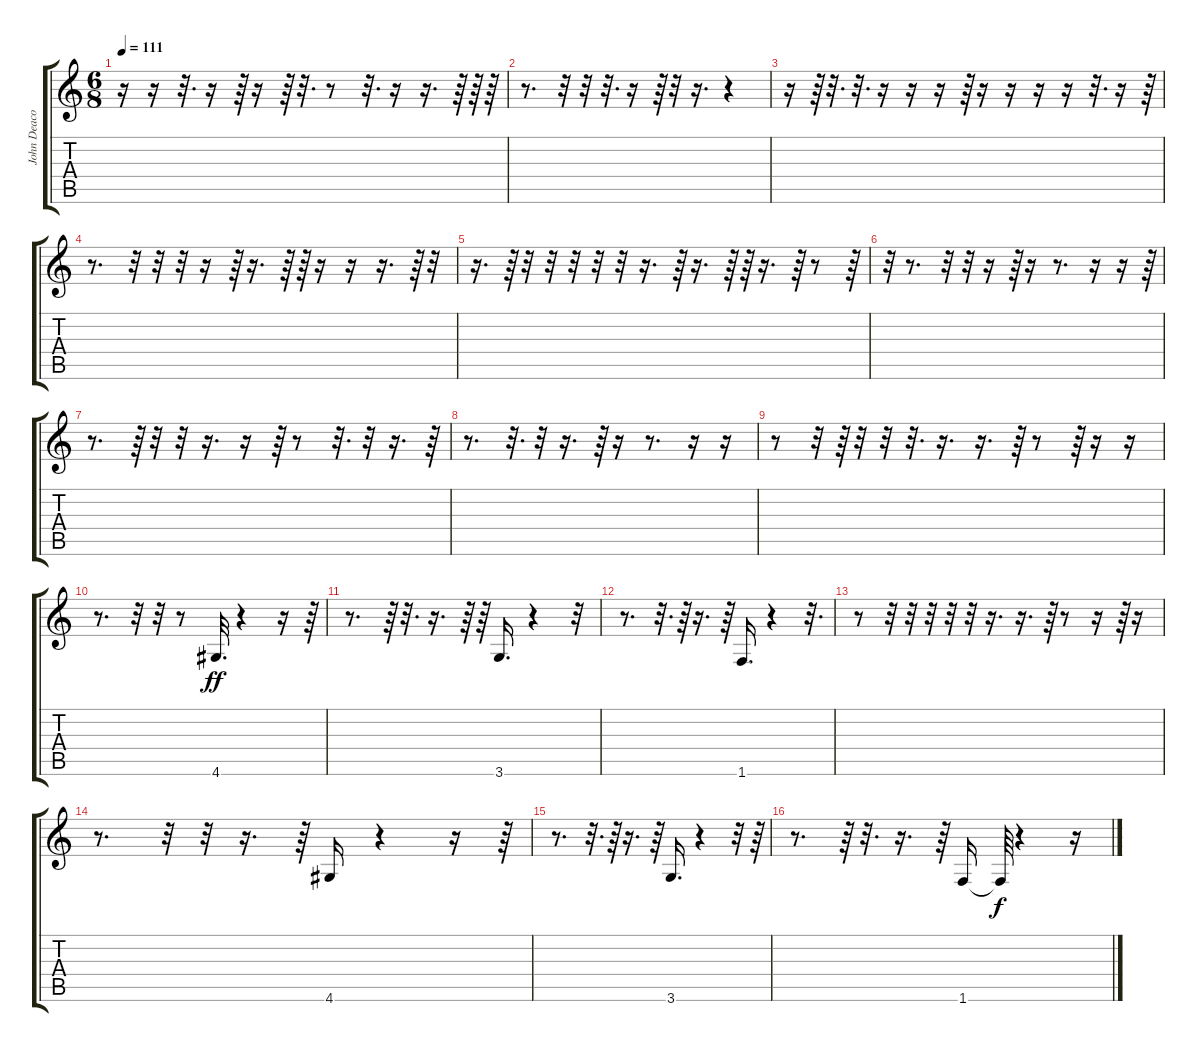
\track ("John Deacon" "John Deaco") {mute instrument fretlessbass}
\staff {score tabs}
\tuning (E4 B3 G3 D3 A2 E2) {hide}
\ts (6 8)
\tempo 111
\clef g2
\ks c
r.16{dy f} r.16 r.32{d} r.16 r.64 r.16 r.64 r.32{d} r.8 r.32{d} r.16 r.16{d} r.64 r.64 r.64 |
r.8{d} r.32 r.32 r.32{d} r.16 r.64 r.32 r.16{d} r.4 |
r.16 r.64 r.32{d} r.32{d} r.16 r.16 r.16 r.64 r.16 r.16 r.16 r.16 r.32{d} r.16 r.64 |
r.8{d} r.32 r.32 r.32 r.16 r.64 r.16{d} r.64 r.64 r.16 r.16 r.16{d} r.64 r.32 |
r.16{d} r.64 r.32 r.32 r.32 r.32 r.32 r.16{d} r.64 r.16{d} r.64 r.64 r.16{d} r.64 r.8 r.64 |
r.32 r.8{d} r.32 r.32 r.16 r.64 r.16 r.8{d} r.16 r.16 r.64 |
r.8{d} r.64 r.32 r.32 r.16{d} r.16 r.64 r.8 r.32{d} r.32 r.16{d} r.64 |
r.8{d} r.32{d} r.32 r.16{d} r.64 r.16 r.8{d} r.16 r.16 |
r.8 r.32 r.64 r.32 r.32 r.32{d} r.16{d} r.16{d} r.64 r.8 r.64 r.16 r.16 |
r.8{d} r.32 r.32 r.8 4.6.32{d dy ff} r.4 r.16 r.64 |
r.8{d} r.64 r.32{d} r.16{d} r.64 r.64 3.6.16{d} r.4 r.32 |
r.8{d} r.32{d} r.64 r.16{d} r.64 1.6.16{d} r.4 r.32{d} |
r.8 r.32 r.32 r.32 r.32 r.32 r.16{d} r.16{d} r.64 r.8 r.16 r.64 r.16 |
r.8{d} r.32 r.32 r.16{d} r.64 4.6.16 r.4 r.16 r.64 |
r.8{d} r.32{d} r.64 r.16{d} r.64 3.6.16{d} r.4 r.32 r.64 |
r.8{d} r.64 r.32{d} r.16{d} r.64 1.6.16 1.6{t}.64{dy f} r.4 r.16
